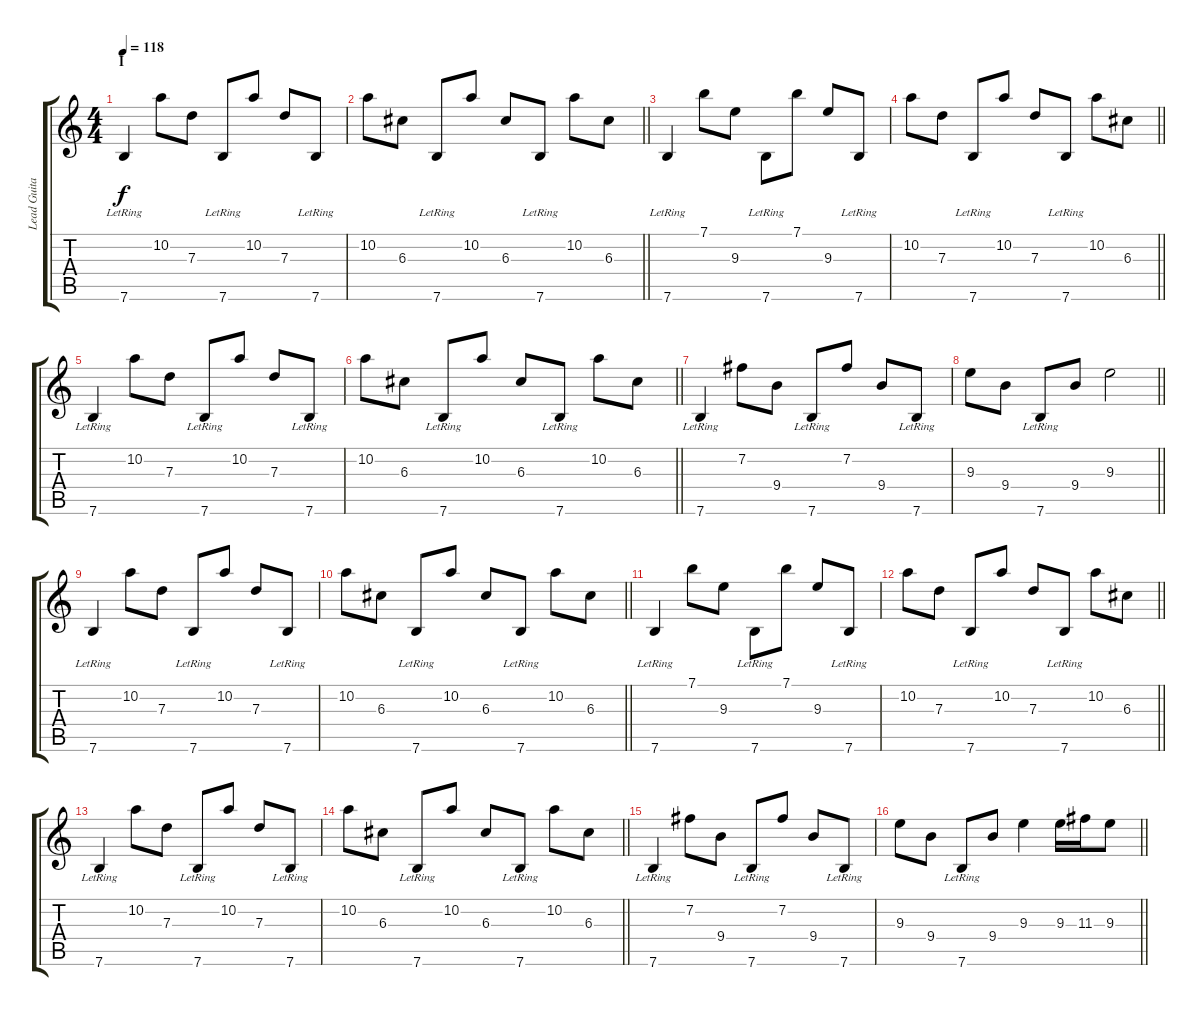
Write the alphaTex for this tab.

\track ("Lead Guitar 2" "Lead Guita") {instrument acousticguitarnylon}
\staff {score tabs}
\tuning (E4 B3 G3 D3 A2 E2) {hide}
\ts (4 4)
\section ("" "I")
\tempo 118
\clef g2
\ks c
7.6{lr}.4{dy f} 10.2.8 7.3.8 7.6{lr}.8 10.2.8 7.3.8 7.6{lr}.8 |
\barLineRight lightlight
10.2.8 6.3.8 7.6{lr}.8 10.2.8 6.3.8 7.6{lr}.8 10.2.8 6.3.8 |
7.6{lr}.4 7.1.8 9.3.8 7.6{lr}.8 7.1.8 9.3.8 7.6{lr}.8 |
\barLineRight lightlight
10.2.8 7.3.8 7.6{lr}.8 10.2.8 7.3.8 7.6{lr}.8 10.2.8 6.3.8 |
7.6{lr}.4 10.2.8 7.3.8 7.6{lr}.8 10.2.8 7.3.8 7.6{lr}.8 |
\barLineRight lightlight
10.2.8 6.3.8 7.6{lr}.8 10.2.8 6.3.8 7.6{lr}.8 10.2.8 6.3.8 |
7.6{lr}.4 7.2.8 9.4.8 7.6{lr}.8 7.2.8 9.4.8 7.6{lr}.8 |
\barLineRight lightlight
9.3.8 9.4.8 7.6{lr}.8 9.4.8 9.3.2 |
7.6{lr}.4 10.2.8 7.3.8 7.6{lr}.8 10.2.8 7.3.8 7.6{lr}.8 |
\barLineRight lightlight
10.2.8 6.3.8 7.6{lr}.8 10.2.8 6.3.8 7.6{lr}.8 10.2.8 6.3.8 |
7.6{lr}.4 7.1.8 9.3.8 7.6{lr}.8 7.1.8 9.3.8 7.6{lr}.8 |
\barLineRight lightlight
10.2.8 7.3.8 7.6{lr}.8 10.2.8 7.3.8 7.6{lr}.8 10.2.8 6.3.8 |
7.6{lr}.4 10.2.8 7.3.8 7.6{lr}.8 10.2.8 7.3.8 7.6{lr}.8 |
\barLineRight lightlight
10.2.8 6.3.8 7.6{lr}.8 10.2.8 6.3.8 7.6{lr}.8 10.2.8 6.3.8 |
7.6{lr}.4 7.2.8 9.4.8 7.6{lr}.8 7.2.8 9.4.8 7.6{lr}.8 |
\barLineRight lightlight
9.3.8 9.4.8 7.6{lr}.8 9.4.8 9.3.4 9.3.16 11.3.16 9.3.8
